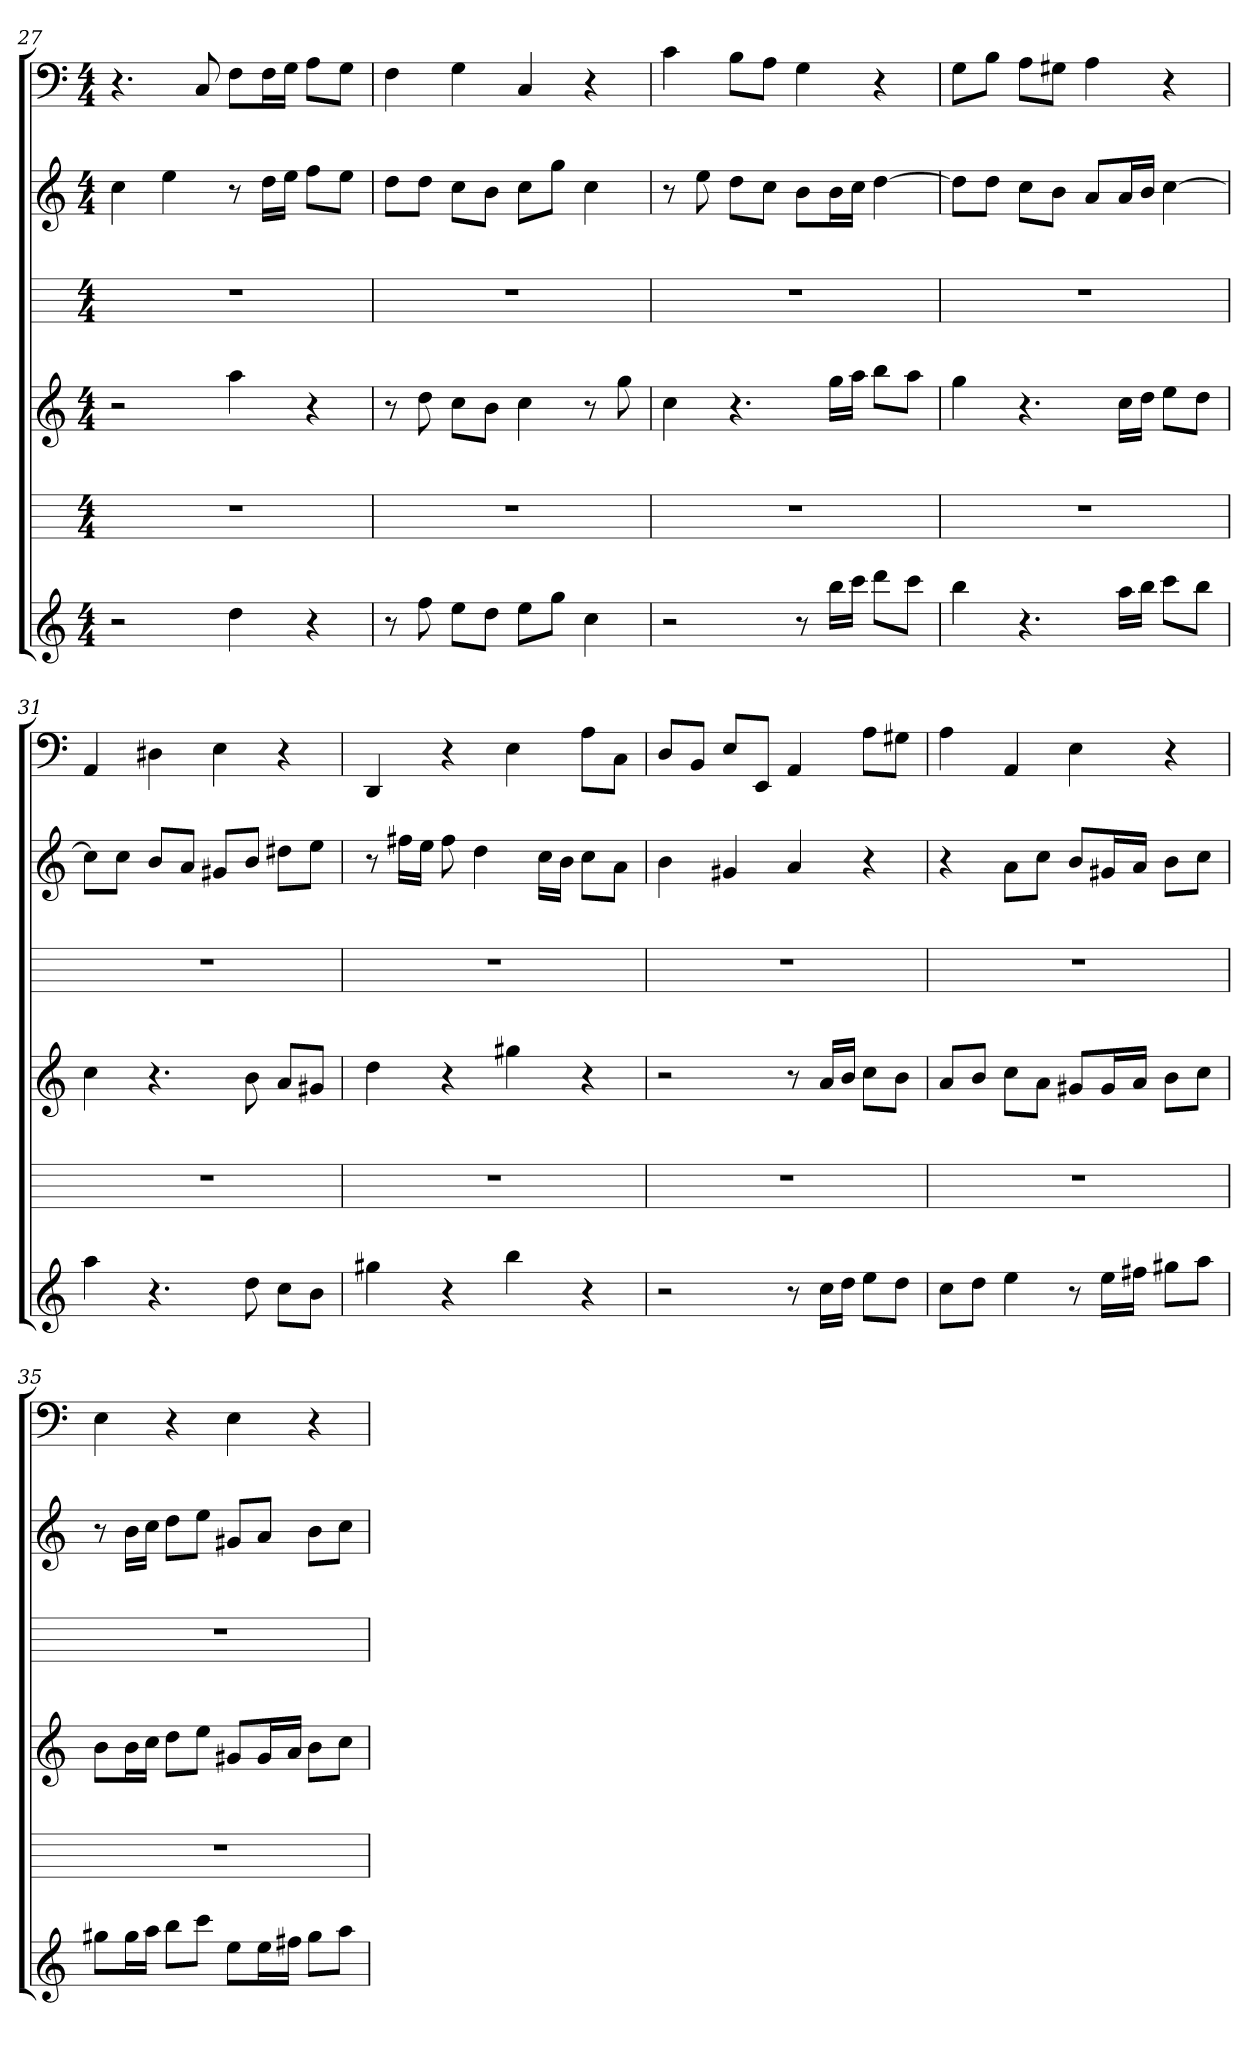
**kern	**kern	**kern	**kern	**kern	**kern
*part6	*part5	*part4	*part3	*part2	*part1
*staff6	*staff5	*staff4	*staff3	*staff2	*staff1
*	*	*	*	*	*clefF4
*k[]	*k[]	*k[]	*k[]	*k[]	*k[]
*a:	*a:	*a:	*a:	*a:	*a:
*M4/4	*M4/4	*M4/4	*M4/4	*M4/4	*M4/4
=27	=27	=27	=27	=27	=27
2r	1r	2r	1r	4cc	4.r
.	.	.	.	4ee	.
.	.	.	.	.	8C
4dd	.	4aa	.	8r	8F\L
.	.	.	.	16ddLL	16F\L
.	.	.	.	16eeJJ	16G\JJ
4r	.	4r	.	8ffL	8A\L
.	.	.	.	8eeJ	8G\J
=28	=28	=28	=28	=28	=28
8r	1r	8r	1r	8ddL	4F
8ff	.	8dd	.	8ddJ	.
8eeL	.	8ccL	.	8ccL	4G
8ddJ	.	8bJ	.	8bJ	.
8eeL	.	4cc	.	8ccL	4C
8ggJ	.	.	.	8ggJ	.
4cc	.	8r	.	4cc	4r
.	.	8gg	.	.	.
=29	=29	=29	=29	=29	=29
2r	1r	4cc	1r	8r	4c
.	.	.	.	8ee	.
.	.	4.r	.	8ddL	8B\L
.	.	.	.	8ccJ	8A\J
8r	.	.	.	8bL	4G
16bbLL	.	16ggLL	.	16bL	.
16cccJJ	.	16aaJJ	.	16ccJJ	.
8dddL	.	8bbL	.	[4dd	4r
8cccJ	.	8aaJ	.	.	.
=30	=30	=30	=30	=30	=30
4bb	1r	4gg	1r	8ddL]	8G\L
.	.	.	.	8ddJ	8B\J
4.r	.	4.r	.	8ccL	8A\L
.	.	.	.	8bJ	8G#X\J
.	.	.	.	8aL	4A
16aaLL	.	16ccLL	.	16aL	.
16bbJJ	.	16ddJJ	.	16bJJ	.
8cccL	.	8eeL	.	[4cc	4r
8bbJ	.	8ddJ	.	.	.
=31	=31	=31	=31	=31	=31
4aa	1r	4cc	1r	8ccL]	4AA
.	.	.	.	8ccJ	.
4.r	.	4.r	.	8bL	4D#X
.	.	.	.	8aJ	.
.	.	.	.	8g#XL	4E
8dd	.	8b	.	8bJ	.
8ccL	.	8aL	.	8dd#XL	4r
8bJ	.	8g#XJ	.	8eeJ	.
=32	=32	=32	=32	=32	=32
4gg#X	1r	4dd	1r	8r	4DD
.	.	.	.	16ff#XLL	.
.	.	.	.	16eeJJ	.
4r	.	4r	.	8ff#	4r
.	.	.	.	4dd	.
4bb	.	4gg#X	.	.	4E
.	.	.	.	16ccLL	.
.	.	.	.	16bJJ	.
4r	.	4r	.	8ccL	8A\L
.	.	.	.	8aJ	8C\J
=33	=33	=33	=33	=33	=33
2r	1r	2r	1r	4b	8D/L
.	.	.	.	.	8BB/J
.	.	.	.	4g#X	8E/L
.	.	.	.	.	8EE/J
8r	.	8r	.	4a	4AA
16ccLL	.	16aLL	.	.	.
16ddJJ	.	16bJJ	.	.	.
8eeL	.	8ccL	.	4r	8A\L
8ddJ	.	8bJ	.	.	8G#X\J
=34	=34	=34	=34	=34	=34
8ccL	1r	8aL	1r	4r	4A
8ddJ	.	8bJ	.	.	.
4ee	.	8ccL	.	8aL	4AA
.	.	8aJ	.	8ccJ	.
8r	.	8g#XL	.	8bL	4E
16eeLL	.	16g#L	.	16g#XL	.
16ff#XJJ	.	16aJJ	.	16aJJ	.
8gg#XL	.	8bL	.	8bL	4r
8aaJ	.	8ccJ	.	8ccJ	.
=35	=35	=35	=35	=35	=35
8gg#XL	1r	8bL	1r	8r	4E
16gg#L	.	16bL	.	16bLL	.
16aaJJ	.	16ccJJ	.	16ccJJ	.
8bbL	.	8ddL	.	8ddL	4r
8cccJ	.	8eeJ	.	8eeJ	.
8eeL	.	8g#XL	.	8g#XL	4E
16eeL	.	16g#L	.	8aJ	.
16ff#XJJ	.	16aJJ	.	.	.
8gg#L	.	8bL	.	8bL	4r
8aaJ	.	8ccJ	.	8ccJ	.
=	=	=	=	=	=
*-	*-	*-	*-	*-	*-
